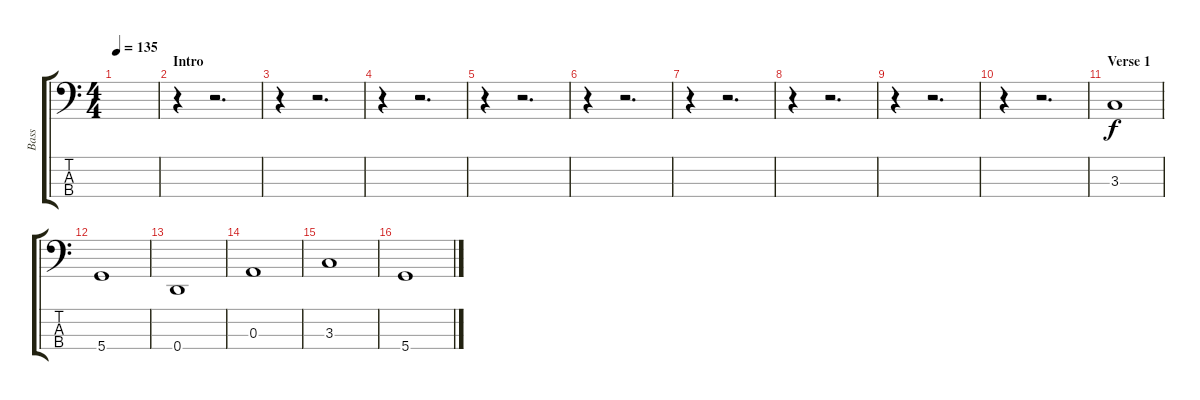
\track ("Bass" "Bass") {instrument acousticguitarnylon}
\staff {score tabs}
\tuning (G2 D2 A1 D1) {hide}
\ts (4 4)
\tempo 135
\clef f4
\ks c
|
\section ("" "Intro")
r.4 r.2{d} |
r.4 r.2{d} |
r.4 r.2{d} |
r.4 r.2{d} |
r.4 r.2{d} |
r.4 r.2{d} |
r.4 r.2{d} |
r.4 r.2{d} |
r.4 r.2{d} |
\section ("" "Verse 1")
3.3.1 |
5.4.1 |
0.4.1 |
0.3.1 |
3.3.1 |
5.4.1
